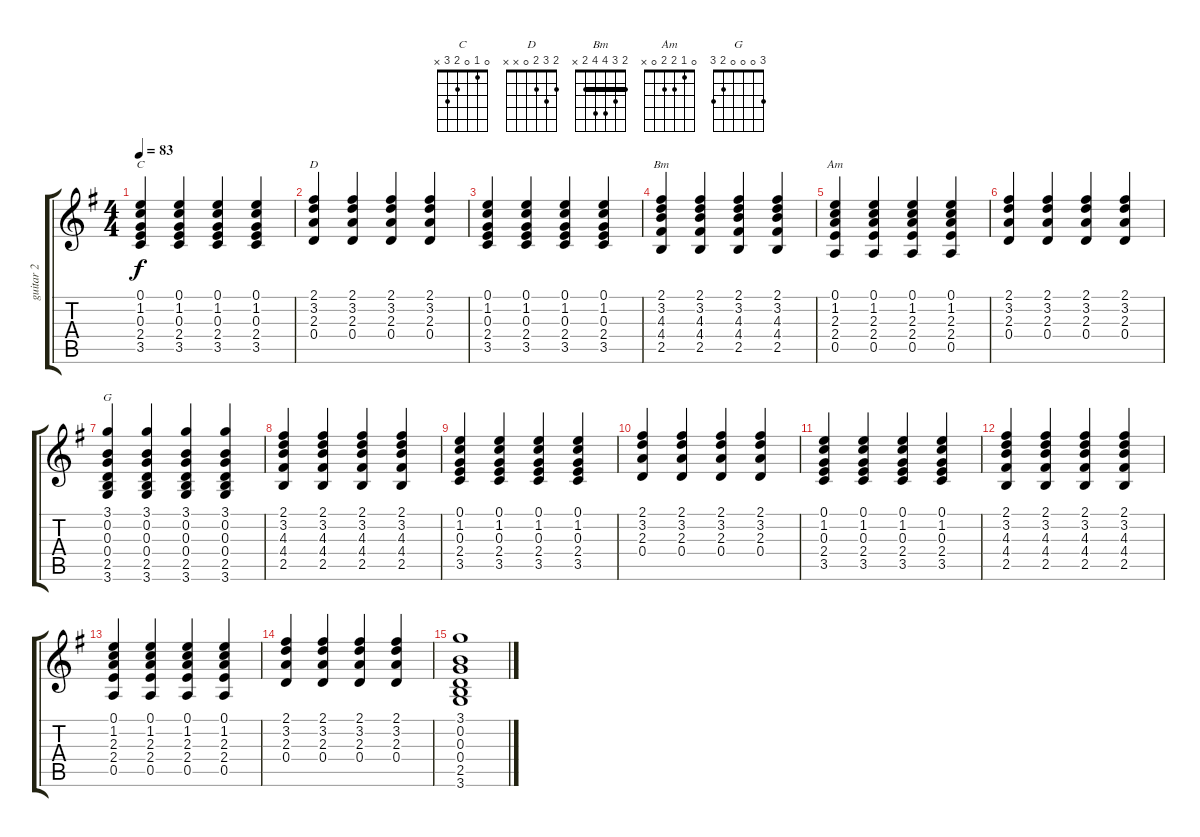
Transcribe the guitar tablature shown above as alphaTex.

\track ("guitar 2" "guitar 2") {instrument electricguitarjazz}
\staff {score tabs}
\tuning (E4 B3 G3 D3 A2 E2) {hide}
\chord ("C" 0 1 0 2 3 x)
\chord ("D" 2 3 2 0 x x)
\chord ("Bm" 2 3 4 4 2 x) {barre 2}
\chord ("Am" 0 1 2 2 0 x)
\chord ("G" 3 0 0 0 2 3)
\ts (4 4)
\tempo 83
\clef g2
\ks g
(0.1 1.2 0.3 2.4 3.5).4{ch "C" dy f} (0.1 1.2 0.3 2.4 3.5).4 (0.1 1.2 0.3 2.4 3.5).4 (0.1 1.2 0.3 2.4 3.5).4 |
(2.1 3.2 2.3 0.4).4{ch "D"} (2.1 3.2 2.3 0.4).4 (2.1 3.2 2.3 0.4).4 (2.1 3.2 2.3 0.4).4 |
(0.1 1.2 0.3 2.4 3.5).4 (0.1 1.2 0.3 2.4 3.5).4 (0.1 1.2 0.3 2.4 3.5).4 (0.1 1.2 0.3 2.4 3.5).4 |
(2.1 3.2 4.3 4.4 2.5).4{ch "Bm"} (2.1 3.2 4.3 4.4 2.5).4 (2.1 3.2 4.3 4.4 2.5).4 (2.1 3.2 4.3 4.4 2.5).4 |
(0.1 1.2 2.3 2.4 0.5).4{ch "Am"} (0.1 1.2 2.3 2.4 0.5).4 (0.1 1.2 2.3 2.4 0.5).4 (0.1 1.2 2.3 2.4 0.5).4 |
(2.1 3.2 2.3 0.4).4 (2.1 3.2 2.3 0.4).4 (2.1 3.2 2.3 0.4).4 (2.1 3.2 2.3 0.4).4 |
(3.1 0.2 0.3 0.4 2.5 3.6).4{ch "G"} (3.1 0.2 0.3 0.4 2.5 3.6).4 (3.1 0.2 0.3 0.4 2.5 3.6).4 (3.1 0.2 0.3 0.4 2.5 3.6).4 |
(2.1 3.2 4.3 4.4 2.5).4 (2.1 3.2 4.3 4.4 2.5).4 (2.1 3.2 4.3 4.4 2.5).4 (2.1 3.2 4.3 4.4 2.5).4 |
(0.1 1.2 0.3 2.4 3.5).4 (0.1 1.2 0.3 2.4 3.5).4 (0.1 1.2 0.3 2.4 3.5).4 (0.1 1.2 0.3 2.4 3.5).4 |
(2.1 3.2 2.3 0.4).4 (2.1 3.2 2.3 0.4).4 (2.1 3.2 2.3 0.4).4 (2.1 3.2 2.3 0.4).4 |
(0.1 1.2 0.3 2.4 3.5).4 (0.1 1.2 0.3 2.4 3.5).4 (0.1 1.2 0.3 2.4 3.5).4 (0.1 1.2 0.3 2.4 3.5).4 |
(2.1 3.2 4.3 4.4 2.5).4 (2.1 3.2 4.3 4.4 2.5).4 (2.1 3.2 4.3 4.4 2.5).4 (2.1 3.2 4.3 4.4 2.5).4 |
(0.1 1.2 2.3 2.4 0.5).4 (0.1 1.2 2.3 2.4 0.5).4 (0.1 1.2 2.3 2.4 0.5).4 (0.1 1.2 2.3 2.4 0.5).4 |
(2.1 3.2 2.3 0.4).4 (2.1 3.2 2.3 0.4).4 (2.1 3.2 2.3 0.4).4 (2.1 3.2 2.3 0.4).4 |
(3.1 0.2 0.3 0.4 2.5 3.6).1
